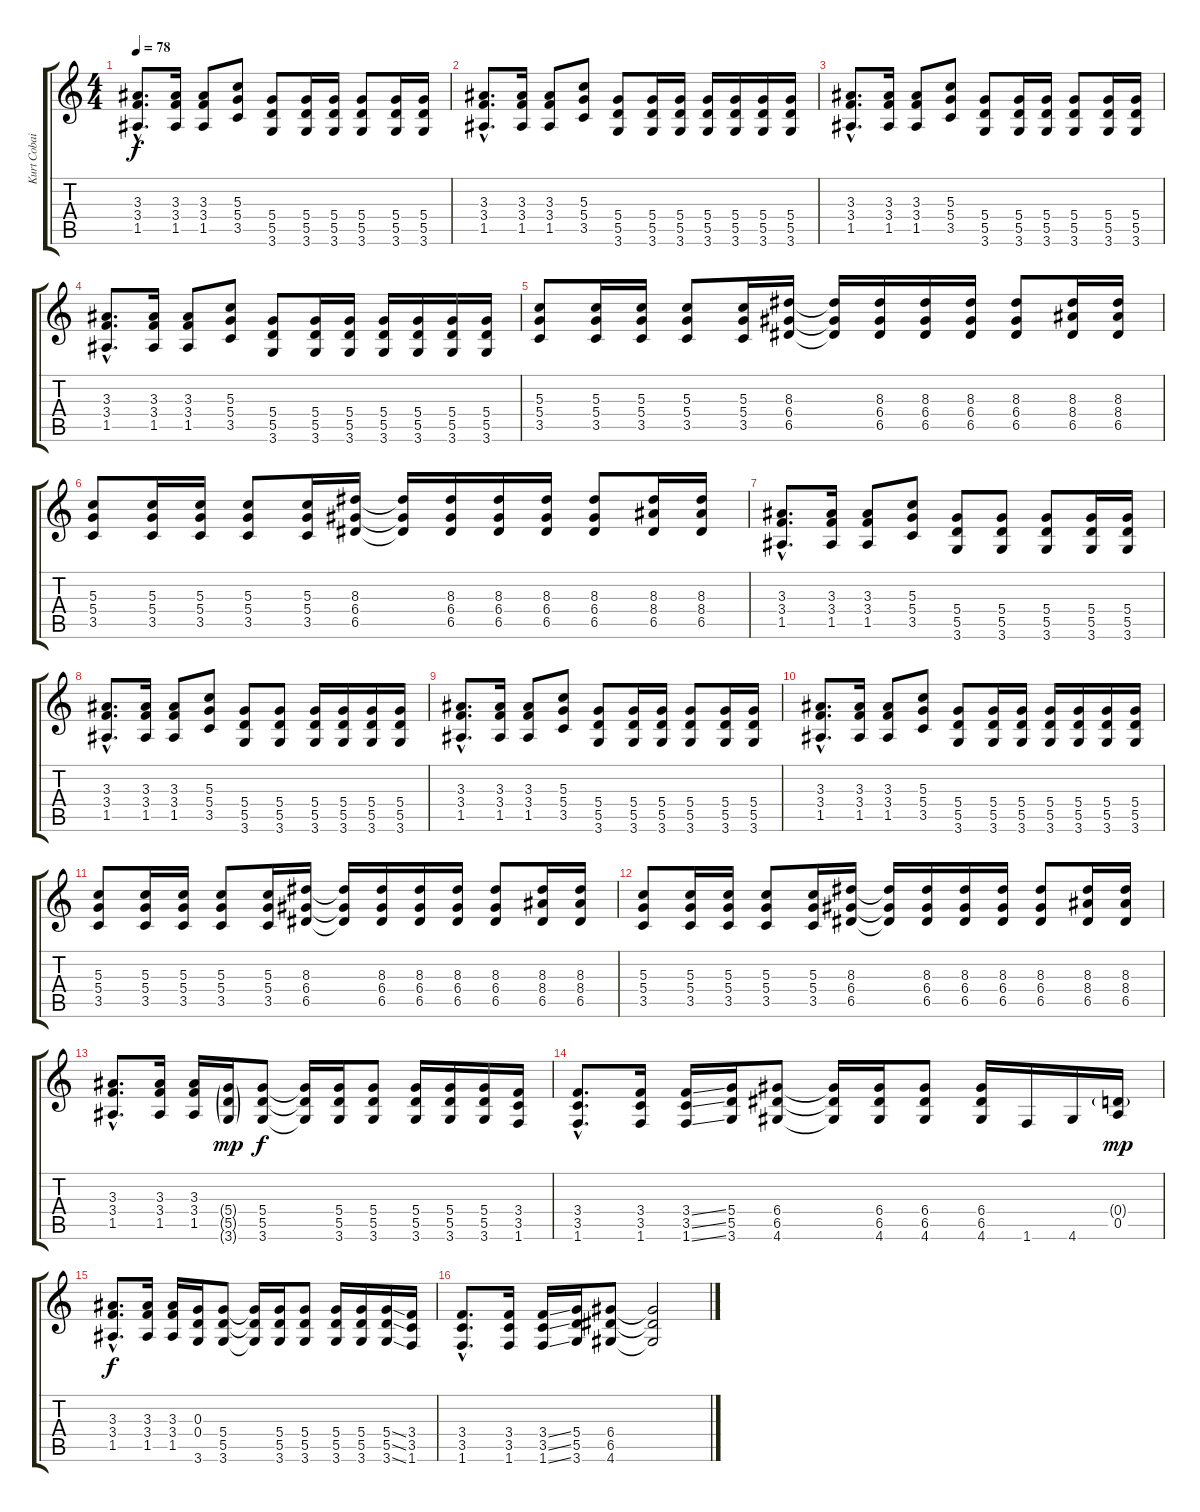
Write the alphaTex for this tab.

\track ("Kurt Cobain : Guitar" "Kurt Cobai") {instrument distortionguitar}
\staff {score tabs}
\tuning (E4 B3 G3 D3 A2 E2) {hide}
\ts (4 4)
\tempo 78
\clef g2
\ks c
(3.3{hac} 3.4{hac} 1.5{hac}).8{d dy f} (3.3 3.4 1.5).16 (3.3 3.4 1.5).8 (5.3 5.4 3.5).8 (5.4 5.5 3.6).8 (5.4 5.5 3.6).16 (5.4 5.5 3.6).16 (5.4 5.5 3.6).8 (5.4 5.5 3.6).16 (5.4 5.5 3.6).16 |
(3.3{hac} 3.4{hac} 1.5{hac}).8{d} (3.3 3.4 1.5).16 (3.3 3.4 1.5).8 (5.3 5.4 3.5).8 (5.4 5.5 3.6).8 (5.4 5.5 3.6).16 (5.4 5.5 3.6).16 (5.4 5.5 3.6).16 (5.4 5.5 3.6).16 (5.4 5.5 3.6).16 (5.4 5.5 3.6).16 |
(3.3{hac} 3.4{hac} 1.5{hac}).8{d} (3.3 3.4 1.5).16 (3.3 3.4 1.5).8 (5.3 5.4 3.5).8 (5.4 5.5 3.6).8 (5.4 5.5 3.6).16 (5.4 5.5 3.6).16 (5.4 5.5 3.6).8 (5.4 5.5 3.6).16 (5.4 5.5 3.6).16 |
(3.3{hac} 3.4{hac} 1.5{hac}).8{d} (3.3 3.4 1.5).16 (3.3 3.4 1.5).8 (5.3 5.4 3.5).8 (5.4 5.5 3.6).8 (5.4 5.5 3.6).16 (5.4 5.5 3.6).16 (5.4 5.5 3.6).16 (5.4 5.5 3.6).16 (5.4 5.5 3.6).16 (5.4 5.5 3.6).16 |
(5.3 5.4 3.5).8 (5.3 5.4 3.5).16 (5.3 5.4 3.5).16 (5.3 5.4 3.5).8 (5.3 5.4 3.5).16 (8.3 6.4 6.5).16 (8.3{t} 6.4{t} 6.5{t}).16 (8.3 6.4 6.5).16 (8.3 6.4 6.5).16 (8.3 6.4 6.5).16 (8.3 6.4 6.5).8 (8.3 8.4 6.5).16 (8.3 8.4 6.5).16 |
(5.3 5.4 3.5).8 (5.3 5.4 3.5).16 (5.3 5.4 3.5).16 (5.3 5.4 3.5).8 (5.3 5.4 3.5).16 (8.3 6.4 6.5).16 (8.3{t} 6.4{t} 6.5{t}).16 (8.3 6.4 6.5).16 (8.3 6.4 6.5).16 (8.3 6.4 6.5).16 (8.3 6.4 6.5).8 (8.3 8.4 6.5).16 (8.3 8.4 6.5).16 |
(3.3{hac} 3.4{hac} 1.5{hac}).8{d} (3.3 3.4 1.5).16 (3.3 3.4 1.5).8 (5.3 5.4 3.5).8 (5.4 5.5 3.6).8 (5.4 5.5 3.6).8 (5.4 5.5 3.6).8 (5.4 5.5 3.6).16 (5.4 5.5 3.6).16 |
(3.3{hac} 3.4{hac} 1.5{hac}).8{d} (3.3 3.4 1.5).16 (3.3 3.4 1.5).8 (5.3 5.4 3.5).8 (5.4 5.5 3.6).8 (5.4 5.5 3.6).8 (5.4 5.5 3.6).16 (5.4 5.5 3.6).16 (5.4 5.5 3.6).16 (5.4 5.5 3.6).16 |
(3.3{hac} 3.4{hac} 1.5{hac}).8{d} (3.3 3.4 1.5).16 (3.3 3.4 1.5).8 (5.3 5.4 3.5).8 (5.4 5.5 3.6).8 (5.4 5.5 3.6).16 (5.4 5.5 3.6).16 (5.4 5.5 3.6).8 (5.4 5.5 3.6).16 (5.4 5.5 3.6).16 |
(3.3{hac} 3.4{hac} 1.5{hac}).8{d} (3.3 3.4 1.5).16 (3.3 3.4 1.5).8 (5.3 5.4 3.5).8 (5.4 5.5 3.6).8 (5.4 5.5 3.6).16 (5.4 5.5 3.6).16 (5.4 5.5 3.6).16 (5.4 5.5 3.6).16 (5.4 5.5 3.6).16 (5.4 5.5 3.6).16 |
(5.3 5.4 3.5).8 (5.3 5.4 3.5).16 (5.3 5.4 3.5).16 (5.3 5.4 3.5).8 (5.3 5.4 3.5).16 (8.3 6.4 6.5).16 (8.3{t} 6.4{t} 6.5{t}).16 (8.3 6.4 6.5).16 (8.3 6.4 6.5).16 (8.3 6.4 6.5).16 (8.3 6.4 6.5).8 (8.3 8.4 6.5).16 (8.3 8.4 6.5).16 |
(5.3 5.4 3.5).8 (5.3 5.4 3.5).16 (5.3 5.4 3.5).16 (5.3 5.4 3.5).8 (5.3 5.4 3.5).16 (8.3 6.4 6.5).16 (8.3{t} 6.4{t} 6.5{t}).16 (8.3 6.4 6.5).16 (8.3 6.4 6.5).16 (8.3 6.4 6.5).16 (8.3 6.4 6.5).8 (8.3 8.4 6.5).16 (8.3 8.4 6.5).16 |
(3.3{hac} 3.4{hac} 1.5{hac}).8{d} (3.3 3.4 1.5).16 (3.3 3.4 1.5).16 (5.4{g} 5.5{g} 3.6{g}).16{dy mp} (5.4 5.5 3.6).8{dy f} (5.4{t} 5.5{t} 3.6{t}).16 (5.4 5.5 3.6).16 (5.4 5.5 3.6).8 (5.4 5.5 3.6).16 (5.4 5.5 3.6).16 (5.4 5.5 3.6).16 (3.4 3.5 1.6).16 |
(3.4{hac} 3.5{hac} 1.6{hac}).8{d} (3.4 3.5 1.6).16 (3.4{ss} 3.5{ss} 1.6{ss}).16 (5.4 5.5 3.6).16 (6.4 6.5 4.6).8 (6.4{t} 6.5{t} 4.6{t}).16 (6.4 6.5 4.6).16 (6.4 6.5 4.6).8 (6.4 6.5 4.6).16 1.6.16 4.6.16 (0.4{g} 0.5).16{dy mp} |
(3.3{hac} 3.4{hac} 1.5{hac}).8{d dy f} (3.3 3.4 1.5).16 (3.3 3.4 1.5).16 (0.3 0.4 3.6).16 (5.4 5.5 3.6).8 (5.4{t} 5.5{t} 3.6{t}).16 (5.4 5.5 3.6).16 (5.4 5.5 3.6).8 (5.4 5.5 3.6).16 (5.4 5.5 3.6).16 (5.4{ss} 5.5{ss} 3.6{ss}).16 (3.4 3.5 1.6).16 |
(3.4{hac} 3.5{hac} 1.6{hac}).8{d} (3.4 3.5 1.6).16 (3.4{ss} 3.5{ss} 1.6{ss}).16 (5.4 5.5 3.6).16 (6.4 6.5 4.6).8 (6.4{t} 6.5{t} 4.6{t}).2
